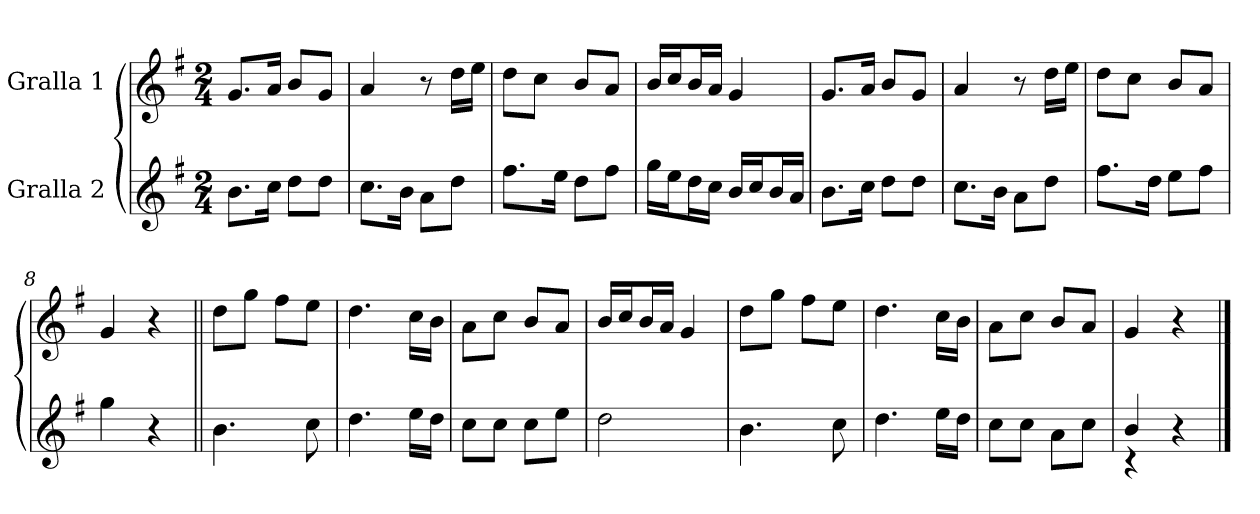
**kern	**kern
*part2	*part1
*staff2	*staff1
*I"Gralla 2	*I"Gralla 1
*clefG2	*clefG2
*k[f#]	*k[f#]
*M2/4	*M2/4
=1	=1
8.b\L	8.g/L
16cc\Jk	16a/Jk
8dd\L	8b/L
8dd\J	8g/J
=2	=2
8.cc\L	4a
16b\Jk	.
8a\L	8r
8dd\J	16dd\LL
.	16ee\JJ
=3	=3
8.ff#\L	8dd\L
.	8cc\J
16ee\Jk	.
8dd\L	8b/L
8ff#\J	8a/J
=4	=4
16gg\LL	16b/LL
16ee\J	16cc/J
16dd\L	16b/L
16cc\JJ	16a/JJ
16b/LL	4g
16cc/J	.
16b/L	.
16a/JJ	.
=5	=5
8.b\L	8.g/L
16cc\Jk	16a/Jk
8dd\L	8b/L
8dd\J	8g/J
=6	=6
8.cc\L	4a
16b\Jk	.
8a\L	8r
8dd\J	16dd\LL
.	16ee\JJ
=7	=7
8.ff#\L	8dd\L
.	8cc\J
16dd\Jk	.
8ee\L	8b/L
8ff#\J	8a/J
=8	=8
4gg	4g
4r	4r
=9||	=9||
4.b	8dd\L
.	8gg\J
.	8ff#\L
8cc	8ee\J
=10	=10
4.dd	4.dd
16ee\LL	16cc\LL
16dd\JJ	16b\JJ
=11	=11
8cc\L	8a\L
8cc\J	8cc\J
8cc\L	8b/L
8ee\J	8a/J
=12	=12
2dd	16b/LL
.	16cc/J
.	16b/L
.	16a/JJ
.	4g
=13	=13
4.b	8dd\L
.	8gg\J
.	8ff#\L
8cc	8ee\J
=14	=14
4.dd	4.dd
16ee\LL	16cc\LL
16dd\JJ	16b\JJ
=15	=15
8cc\L	8a\L
8cc\J	8cc\J
8a\L	8b/L
8cc\J	8a/J
=16	=16
*^	*
4b	4r	4g
4r	4ryy	4r
*v	*v	*
==	==
*-	*-
